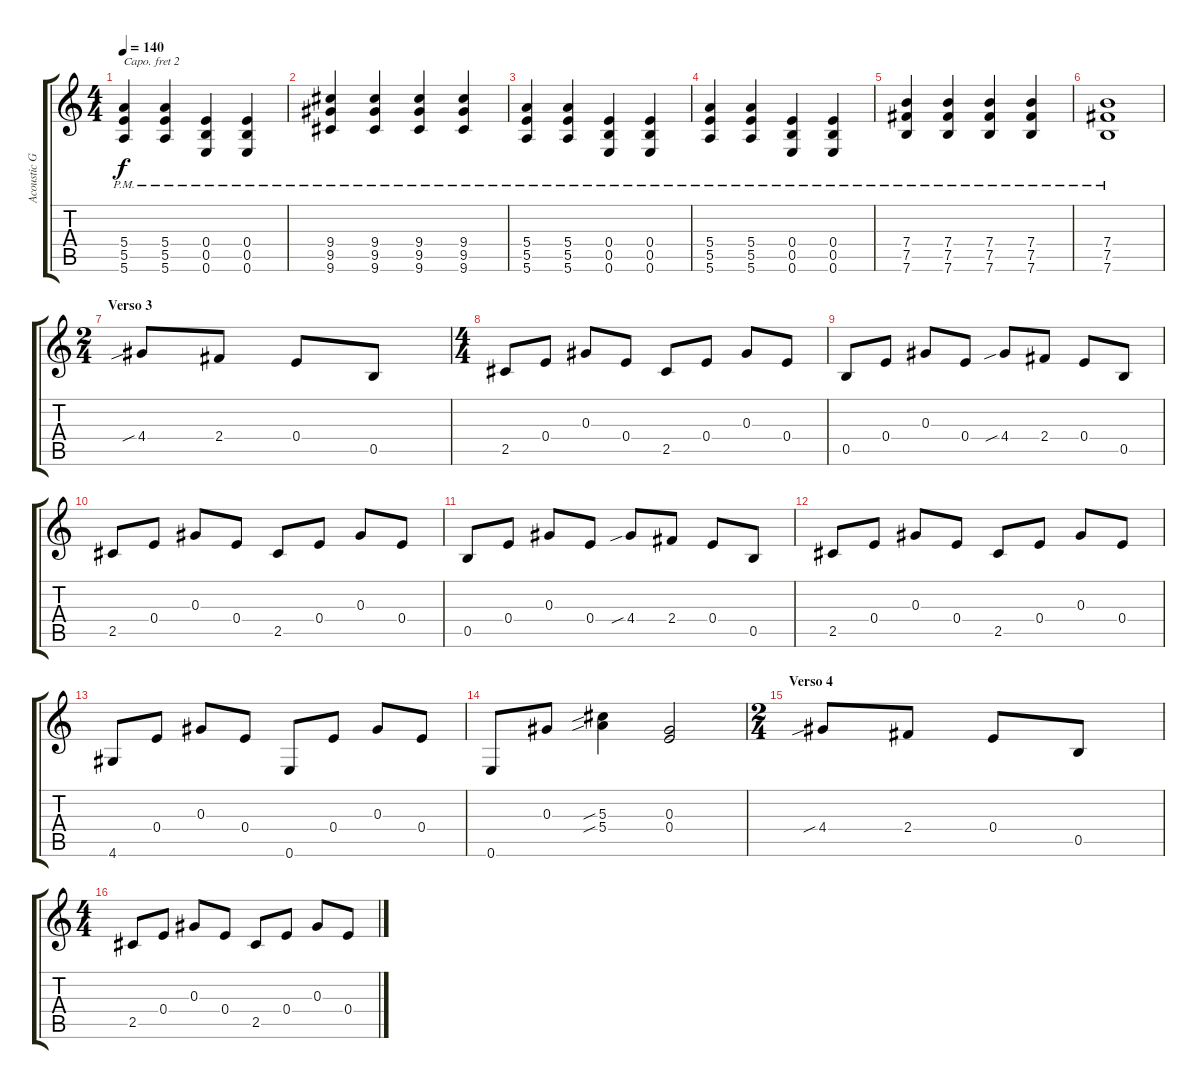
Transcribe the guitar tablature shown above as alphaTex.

\track ("Acoustic Guitar" "Acoustic G") {instrument acousticguitarsteel}
\staff {score tabs}
\capo 2
\tuning (D4 A3 Gb3 D3 A2 D2) {hide}
\ts (4 4)
\tempo 140
\clef g2
\ks c
(5.4{pm} 5.5{pm} 5.6{pm}).4{dy f} (5.4{pm} 5.5{pm} 5.6{pm}).4 (0.4{pm} 0.5{pm} 0.6{pm}).4 (0.4{pm} 0.5{pm} 0.6{pm}).4 |
(9.4{pm} 9.5{pm} 9.6{pm}).4 (9.4{pm} 9.5{pm} 9.6{pm}).4 (9.4{pm} 9.5{pm} 9.6{pm}).4 (9.4{pm} 9.5{pm} 9.6{pm}).4 |
(5.4{pm} 5.5{pm} 5.6{pm}).4 (5.4{pm} 5.5{pm} 5.6{pm}).4 (0.4{pm} 0.5{pm} 0.6{pm}).4 (0.4{pm} 0.5{pm} 0.6{pm}).4 |
(5.4{pm} 5.5{pm} 5.6{pm}).4 (5.4{pm} 5.5{pm} 5.6{pm}).4 (0.4{pm} 0.5{pm} 0.6{pm}).4 (0.4{pm} 0.5{pm} 0.6{pm}).4 |
(7.4{pm} 7.5{pm} 7.6{pm}).4 (7.4{pm} 7.5{pm} 7.6{pm}).4 (7.4{pm} 7.5{pm} 7.6{pm}).4 (7.4{pm} 7.5{pm} 7.6{pm}).4 |
(7.4{pm} 7.5{pm} 7.6{pm}).1 |
\ts (2 4)
\section ("" "Verso 3")
4.4{sib}.8 2.4.8 0.4.8 0.5.8 |
\ts (4 4)
2.5.8 0.4.8 0.3.8 0.4.8 2.5.8 0.4.8 0.3.8 0.4.8 |
0.5.8 0.4.8 0.3.8 0.4.8 4.4{sib}.8 2.4.8 0.4.8 0.5.8 |
2.5.8 0.4.8 0.3.8 0.4.8 2.5.8 0.4.8 0.3.8 0.4.8 |
0.5.8 0.4.8 0.3.8 0.4.8 4.4{sib}.8 2.4.8 0.4.8 0.5.8 |
2.5.8 0.4.8 0.3.8 0.4.8 2.5.8 0.4.8 0.3.8 0.4.8 |
4.6.8 0.4.8 0.3.8 0.4.8 0.6.8 0.4.8 0.3.8 0.4.8 |
0.6.8 0.3.8 (5.3{sib} 5.4{sib}).4 (0.3 0.4).2 |
\ts (2 4)
\section ("" "Verso 4")
4.4{sib}.8 2.4.8 0.4.8 0.5.8 |
\ts (4 4)
2.5.8 0.4.8 0.3.8 0.4.8 2.5.8 0.4.8 0.3.8 0.4.8
